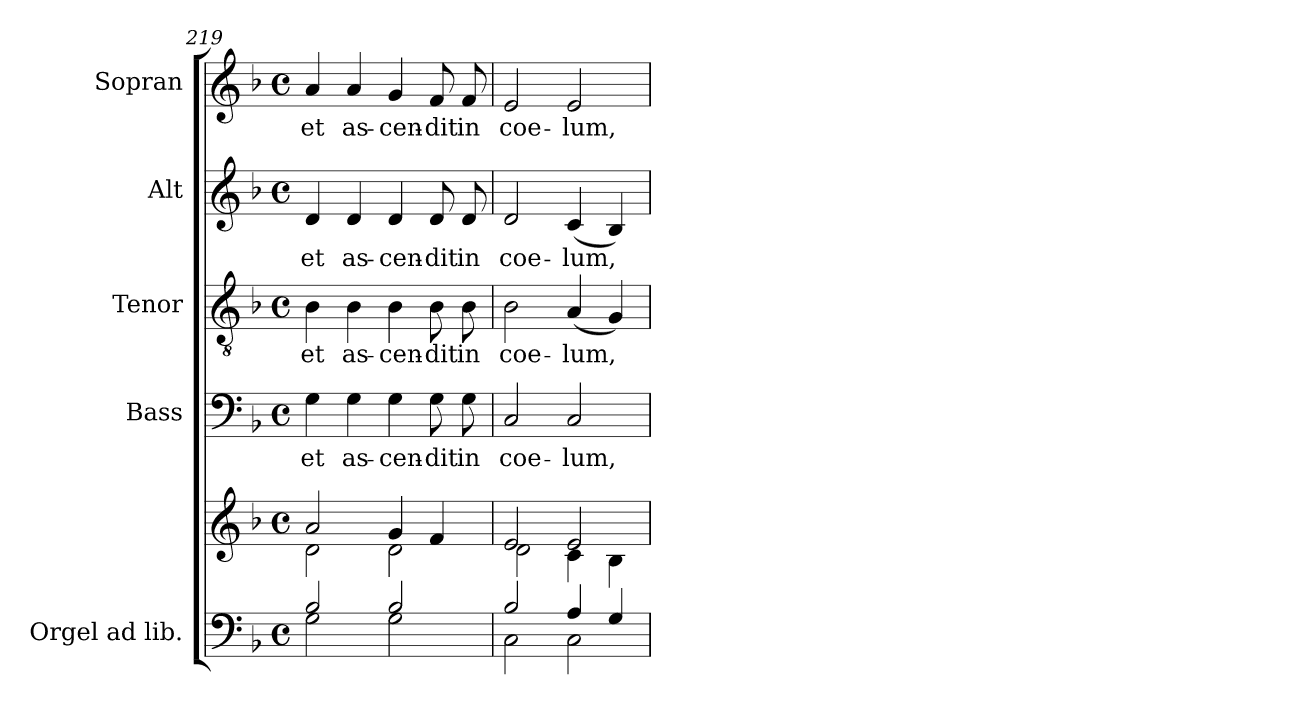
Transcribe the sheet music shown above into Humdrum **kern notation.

**kern	**kern	**kern	**text	**kern	**text	**kern	**text	**kern	**text
*part5	*part5	*part4	*part4	*part3	*part3	*part2	*part2	*part1	*part1
*staff6	*staff5	*staff4	*staff4	*staff3	*staff3	*staff2	*staff2	*staff1	*staff1
*I"Orgel ad lib.	*	*I"Bass	*	*I"Tenor	*	*I"Alt	*	*I"Sopran	*
*	*	*I'B.	*	*I'T.	*	*I'A.	*	*I'S.	*
*clefF4	*clefG2	*clefF4	*	*clefGv2	*	*clefG2	*	*clefG2	*
*k[b-]	*k[b-]	*k[b-]	*	*k[b-]	*	*k[b-]	*	*k[b-]	*
*F:	*F:	*F:	*	*F:	*	*F:	*	*F:	*
*M4/4	*M4/4	*M4/4	*	*M4/4	*	*M4/4	*	*M4/4	*
*met(c)	*met(c)	*met(c)	*	*met(c)	*	*met(c)	*	*met(c)	*
=219	=219	=219	=219	=219	=219	=219	=219	=219	=219
*^	*^	*	*	*	*	*	*	*	*
!	!	!	!	!	!LO:LY:b	!	!LO:LY:b	!	!LO:LY:b	!	!LO:LY:b
2B-/	2G\	2a/	2d\	4G\	et	4B-\	et	4d/	et	4a/	et
!	!	!	!	!	!LO:LY:b	!	!LO:LY:b	!	!LO:LY:b	!	!LO:LY:b
.	.	.	.	4G\	as-	4B-\	as-	4d/	as-	4a/	as-
!	!	!	!	!	!LO:LY:b	!	!LO:LY:b	!	!LO:LY:b	!	!LO:LY:b
2B-/	2G\	4g/	2d\	4G\	-cen-	4B-\	-cen-	4d/	-cen-	4g/	-cen-
!	!	!	!	!	!LO:LY:b	!	!LO:LY:b	!	!LO:LY:b	!	!LO:LY:b
.	.	4f/	.	8G\	-dit	8B-\	-dit	8d/	-dit	8f/	-dit
!	!	!	!	!	!LO:LY:b	!	!LO:LY:b	!	!LO:LY:b	!	!LO:LY:b
.	.	.	.	8G\	in	8B-\	in	8d/	in	8f/	in
=220	=220	=220	=220	=220	=220	=220	=220	=220	=220	=220	=220
!	!	!	!	!	!LO:LY:b	!	!LO:LY:b	!	!LO:LY:b	!	!LO:LY:b
2B-/	2C\	2e/	2d\	2C/	coe-	2B-\	coe-	2d/	coe-	2e/	coe-
!	!	!	!	!	!LO:LY:b	!	!LO:LY:b	!	!LO:LY:b	!	!LO:LY:b
4A/	2C\	2e/	4c\	2C/	-lum,	(<4A/	-lum,	(<4c/	-lum,	2e/	-lum,
4G/	.	.	4B-\	.	.	4G/)	.	4B-/)	.	.	.
*v	*v	*	*	*	*	*	*	*	*	*	*
*	*v	*v	*	*	*	*	*	*	*	*
=	=	=	=	=	=	=	=	=	=
*-	*-	*-	*-	*-	*-	*-	*-	*-	*-
